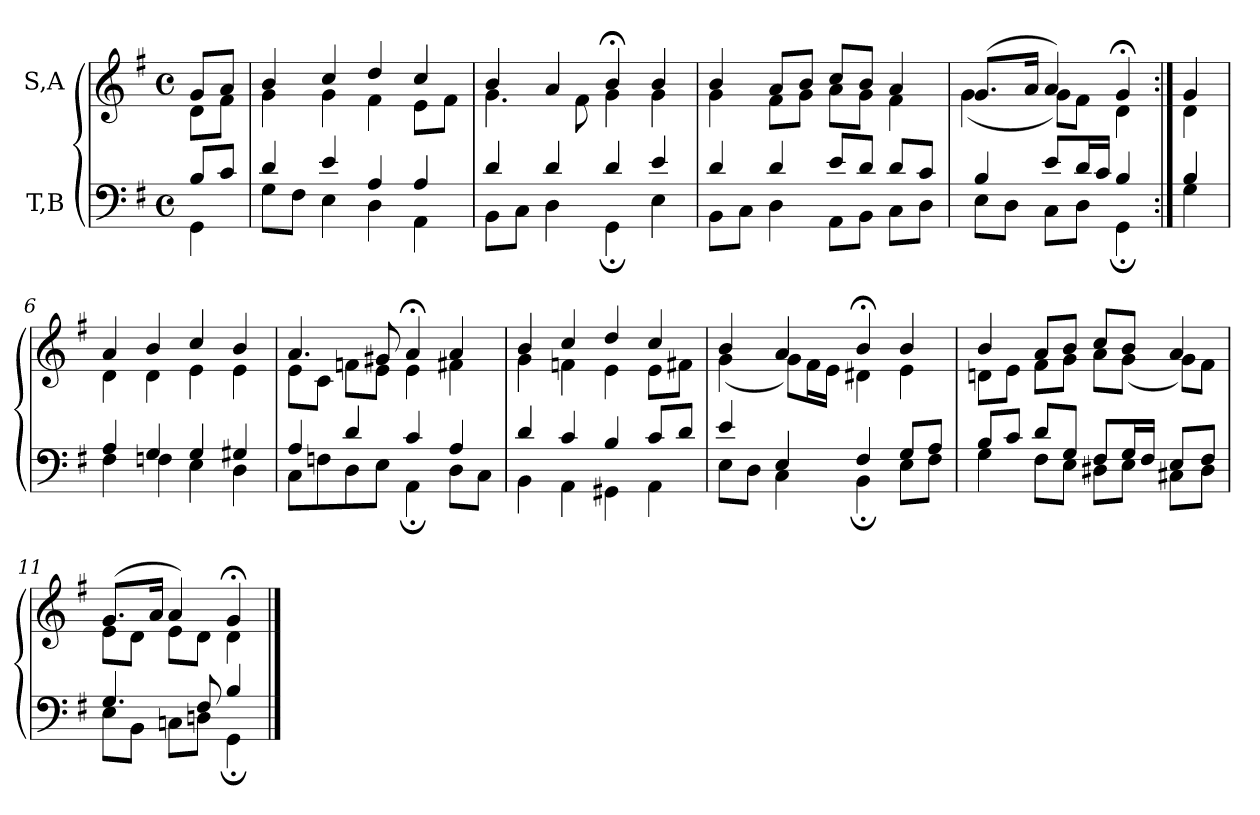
**kern	**kern
*part2	*part1
*staff2	*staff1
*I"T,B	*I"S,A
*clefF4	*clefG2
*k[f#]	*k[f#]
*M4/4	*M4/4
*met(c)	*met(c)
=	=
*^	*^
8BL	4GG	8gL	8dL
8cJ	.	8aJ	8f#J
=1	=1	=1	=1
4d	8GL	4b	4g
.	8F#J	.	.
4e	4E	4cc	4g
4A	4D	4dd	4f#
4A	4AA	4cc	8eL
.	.	.	8f#J
=2	=2	=2	=2
4d	8BBL	4b	4.g
.	8CJ	.	.
4d	4D	4a	.
.	.	.	8f#
4d	4GG;	4b;<	4g
4e	4E	4b	4g
=3	=3	=3	=3
4d	8BBL	4b	4g
.	8CJ	.	.
4d	4D	8aL	8f#L
.	.	8bJ	8gJ
8eL	8AAL	8ccL	8aL
8dJ	8BBJ	8bJ	8gJ
8dL	8CL	4a	4f#
8cJ	8DJ	.	.
=1099	=1099	=1099	=1099
4B	8EL	(>8.gL	(<4g
.	8DJ	.	.
.	.	16aJk	.
8eL	8CL	4a)	8gL)
16dL	8DJ	.	8f#J
16cJJ	.	.	.
4B	4GG;	4g;<	4d
=1100:|!	=1100:|!	=1100:|!	=1100:|!
4B	4G	4g	4d
=6	=6	=6	=6
4A	4F#	4a	4d
4G	4Fn	4b	4d
4G	4E	4cc	4e
4G#X	4D	4b	4e
=7	=7	=7	=7
4A	8CL	4.a	8eL
.	8Fn	.	8cJ
4d	8D	.	8fnL
.	8EJ	8g#X	8eJ
4c	4AA;	4a;<	4e
4A	8DL	4a	4f#X
.	8CJ	.	.
=8	=8	=8	=8
4d	4BB	4b	4g
4c	4AA	4cc	4fn
4B	4GG#X	4dd	4e
8cL	4AA	4cc	8eL
8dJ	.	.	8f#XJ
=9	=9	=9	=9
4e	8EL	4b	(<4g
.	8DJ	.	.
4E	4C	4a	8gL)
.	.	.	16f#L
.	.	.	16eJJ
4F#	4BB;	4b;<	4d#X
8GL	8EL	4b	4e
8AJ	8F#J	.	.
=10	=10	=10	=10
8BL	4G	4b	8dnL
8cJ	.	.	8eJ
8dL	8F#L	8aL	8f#L
8GJ	8EJ	8bJ	8gJ
8F#L	8D#XL	8ccL	8aL
16GL	8EJ	8bJ	(<8gJ
16F#JJ	.	.	.
8EL	8C#XL	4a	8gL)
8F#J	8D#J	.	8f#J
=11	=11	=11	=11
4.G	8EL	(>8.gL	8eL
.	8BBJ	.	8dJ
.	.	16aJk	.
.	8CnL	4a)	8eL
8F#	8DnJ	.	8dJ
4B	4GG;	4g;<	4d
*v	*v	*	*
*	*v	*v
==	==
*-	*-
